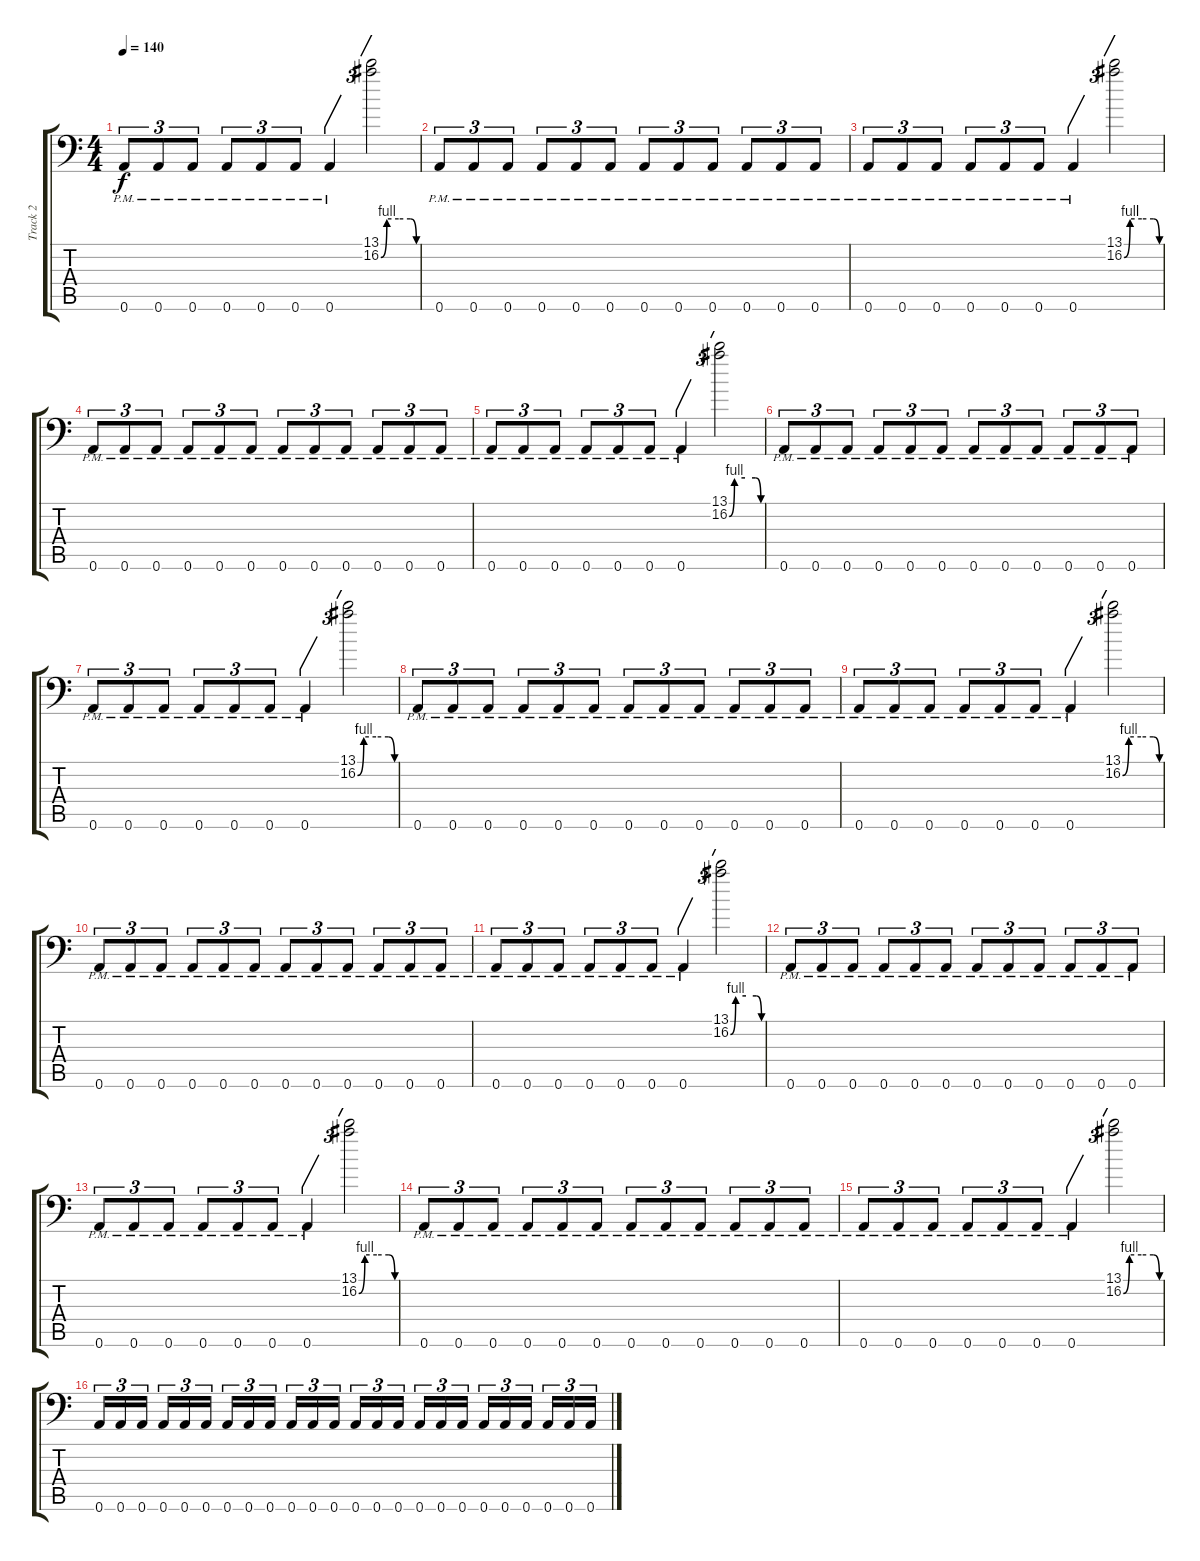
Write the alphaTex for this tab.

\track ("Track 2" "Track 2") {instrument distortionguitar}
\staff {score tabs}
\tuning (B3 Gb3 D3 A2 E2 A1) {hide}
\ts (4 4)
\tempo 140
\clef f4
\ks c
0.6{pm}.8{tu (3 2) dy f} 0.6{pm}.8{tu (3 2)} 0.6{pm}.8{tu (3 2)} 0.6{pm}.8{tu (3 2)} 0.6{pm}.8{tu (3 2)} 0.6{pm}.8{tu (3 2)} 0.6{pm}.4{tu (3 2)} (13.1 16.2{be (custom 0 0 10 4 30 4 50 4 60 0)}).2{tu (3 2)} |
0.6{pm}.8{tu (3 2)} 0.6{pm}.8{tu (3 2)} 0.6{pm}.8{tu (3 2)} 0.6{pm}.8{tu (3 2)} 0.6{pm}.8{tu (3 2)} 0.6{pm}.8{tu (3 2)} 0.6{pm}.8{tu (3 2)} 0.6{pm}.8{tu (3 2)} 0.6{pm}.8{tu (3 2)} 0.6{pm}.8{tu (3 2)} 0.6{pm}.8{tu (3 2)} 0.6{pm}.8{tu (3 2)} |
0.6{pm}.8{tu (3 2)} 0.6{pm}.8{tu (3 2)} 0.6{pm}.8{tu (3 2)} 0.6{pm}.8{tu (3 2)} 0.6{pm}.8{tu (3 2)} 0.6{pm}.8{tu (3 2)} 0.6{pm}.4{tu (3 2)} (13.1 16.2{be (custom 0 0 10 4 30 4 50 4 60 0)}).2{tu (3 2)} |
0.6{pm}.8{tu (3 2)} 0.6{pm}.8{tu (3 2)} 0.6{pm}.8{tu (3 2)} 0.6{pm}.8{tu (3 2)} 0.6{pm}.8{tu (3 2)} 0.6{pm}.8{tu (3 2)} 0.6{pm}.8{tu (3 2)} 0.6{pm}.8{tu (3 2)} 0.6{pm}.8{tu (3 2)} 0.6{pm}.8{tu (3 2)} 0.6{pm}.8{tu (3 2)} 0.6{pm}.8{tu (3 2)} |
0.6{pm}.8{tu (3 2)} 0.6{pm}.8{tu (3 2)} 0.6{pm}.8{tu (3 2)} 0.6{pm}.8{tu (3 2)} 0.6{pm}.8{tu (3 2)} 0.6{pm}.8{tu (3 2)} 0.6{pm}.4{tu (3 2)} (13.1 16.2{be (custom 0 0 10 4 30 4 50 4 60 0)}).2{tu (3 2)} |
0.6{pm}.8{tu (3 2)} 0.6{pm}.8{tu (3 2)} 0.6{pm}.8{tu (3 2)} 0.6{pm}.8{tu (3 2)} 0.6{pm}.8{tu (3 2)} 0.6{pm}.8{tu (3 2)} 0.6{pm}.8{tu (3 2)} 0.6{pm}.8{tu (3 2)} 0.6{pm}.8{tu (3 2)} 0.6{pm}.8{tu (3 2)} 0.6{pm}.8{tu (3 2)} 0.6{pm}.8{tu (3 2)} |
0.6{pm}.8{tu (3 2)} 0.6{pm}.8{tu (3 2)} 0.6{pm}.8{tu (3 2)} 0.6{pm}.8{tu (3 2)} 0.6{pm}.8{tu (3 2)} 0.6{pm}.8{tu (3 2)} 0.6{pm}.4{tu (3 2)} (13.1 16.2{be (custom 0 0 10 4 30 4 50 4 60 0)}).2{tu (3 2)} |
0.6{pm}.8{tu (3 2)} 0.6{pm}.8{tu (3 2)} 0.6{pm}.8{tu (3 2)} 0.6{pm}.8{tu (3 2)} 0.6{pm}.8{tu (3 2)} 0.6{pm}.8{tu (3 2)} 0.6{pm}.8{tu (3 2)} 0.6{pm}.8{tu (3 2)} 0.6{pm}.8{tu (3 2)} 0.6{pm}.8{tu (3 2)} 0.6{pm}.8{tu (3 2)} 0.6{pm}.8{tu (3 2)} |
0.6{pm}.8{tu (3 2)} 0.6{pm}.8{tu (3 2)} 0.6{pm}.8{tu (3 2)} 0.6{pm}.8{tu (3 2)} 0.6{pm}.8{tu (3 2)} 0.6{pm}.8{tu (3 2)} 0.6{pm}.4{tu (3 2)} (13.1 16.2{be (custom 0 0 10 4 30 4 50 4 60 0)}).2{tu (3 2)} |
0.6{pm}.8{tu (3 2)} 0.6{pm}.8{tu (3 2)} 0.6{pm}.8{tu (3 2)} 0.6{pm}.8{tu (3 2)} 0.6{pm}.8{tu (3 2)} 0.6{pm}.8{tu (3 2)} 0.6{pm}.8{tu (3 2)} 0.6{pm}.8{tu (3 2)} 0.6{pm}.8{tu (3 2)} 0.6{pm}.8{tu (3 2)} 0.6{pm}.8{tu (3 2)} 0.6{pm}.8{tu (3 2)} |
0.6{pm}.8{tu (3 2)} 0.6{pm}.8{tu (3 2)} 0.6{pm}.8{tu (3 2)} 0.6{pm}.8{tu (3 2)} 0.6{pm}.8{tu (3 2)} 0.6{pm}.8{tu (3 2)} 0.6{pm}.4{tu (3 2)} (13.1 16.2{be (custom 0 0 10 4 30 4 50 4 60 0)}).2{tu (3 2)} |
0.6{pm}.8{tu (3 2)} 0.6{pm}.8{tu (3 2)} 0.6{pm}.8{tu (3 2)} 0.6{pm}.8{tu (3 2)} 0.6{pm}.8{tu (3 2)} 0.6{pm}.8{tu (3 2)} 0.6{pm}.8{tu (3 2)} 0.6{pm}.8{tu (3 2)} 0.6{pm}.8{tu (3 2)} 0.6{pm}.8{tu (3 2)} 0.6{pm}.8{tu (3 2)} 0.6{pm}.8{tu (3 2)} |
0.6{pm}.8{tu (3 2)} 0.6{pm}.8{tu (3 2)} 0.6{pm}.8{tu (3 2)} 0.6{pm}.8{tu (3 2)} 0.6{pm}.8{tu (3 2)} 0.6{pm}.8{tu (3 2)} 0.6{pm}.4{tu (3 2)} (13.1 16.2{be (custom 0 0 10 4 30 4 50 4 60 0)}).2{tu (3 2)} |
0.6{pm}.8{tu (3 2)} 0.6{pm}.8{tu (3 2)} 0.6{pm}.8{tu (3 2)} 0.6{pm}.8{tu (3 2)} 0.6{pm}.8{tu (3 2)} 0.6{pm}.8{tu (3 2)} 0.6{pm}.8{tu (3 2)} 0.6{pm}.8{tu (3 2)} 0.6{pm}.8{tu (3 2)} 0.6{pm}.8{tu (3 2)} 0.6{pm}.8{tu (3 2)} 0.6{pm}.8{tu (3 2)} |
0.6{pm}.8{tu (3 2)} 0.6{pm}.8{tu (3 2)} 0.6{pm}.8{tu (3 2)} 0.6{pm}.8{tu (3 2)} 0.6{pm}.8{tu (3 2)} 0.6{pm}.8{tu (3 2)} 0.6{pm}.4{tu (3 2)} (13.1 16.2{be (custom 0 0 10 4 30 4 50 4 60 0)}).2{tu (3 2)} |
0.6.16{tu (3 2)} 0.6.16{tu (3 2)} 0.6.16{tu (3 2)} 0.6.16{tu (3 2)} 0.6.16{tu (3 2)} 0.6.16{tu (3 2)} 0.6.16{tu (3 2)} 0.6.16{tu (3 2)} 0.6.16{tu (3 2)} 0.6.16{tu (3 2)} 0.6.16{tu (3 2)} 0.6.16{tu (3 2)} 0.6.16{tu (3 2)} 0.6.16{tu (3 2)} 0.6.16{tu (3 2)} 0.6.16{tu (3 2)} 0.6.16{tu (3 2)} 0.6.16{tu (3 2)} 0.6.16{tu (3 2)} 0.6.16{tu (3 2)} 0.6.16{tu (3 2)} 0.6.16{tu (3 2)} 0.6.16{tu (3 2)} 0.6.16{tu (3 2)}
